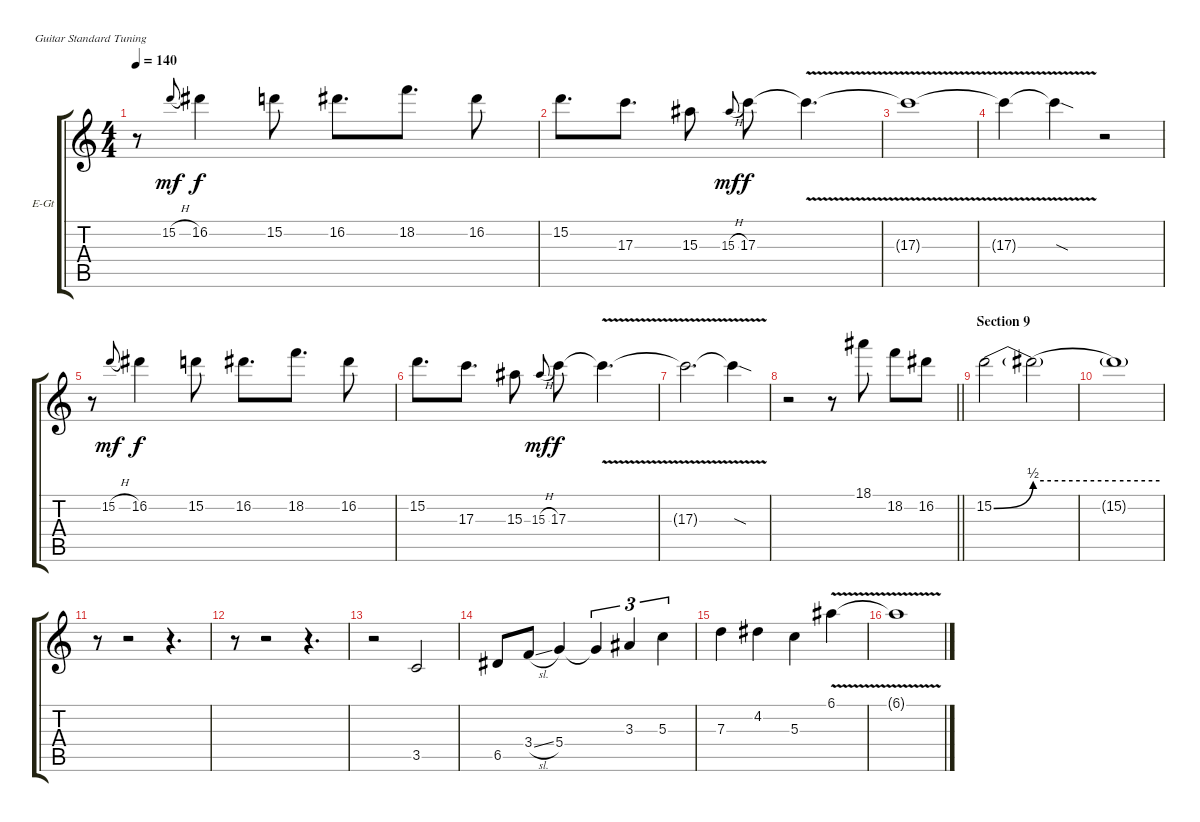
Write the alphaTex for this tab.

\bracketExtendMode groupsimilarinstruments
\firstSystemTrackNameOrientation horizontal
\otherSystemsTrackNameOrientation horizontal
\track ("Lead" "E-Gt") {instrument overdrivenguitar}
\staff {score tabs}
\tuning (E4 B3 G3 D3 A2 E2)
\ts (4 4)
\tempo 140
\clef g2
\ks c
r.8{dy f} 15.2{h}.8{gr onbeat dy mf} 16.2.4{dy f} 15.2.8 16.2.8{d} 18.2.8{d} 16.2.8 |
15.2.8{d} 17.3.8{d} 15.3.8 15.3{h}.8{gr onbeat dy mf} 17.3.8{dy f} 17.3{v t}.4{d} |
17.3{v t}.1 |
17.3{v t}.4 17.3{v sod t}.4 r.2 |
r.8 15.2{h}.8{gr onbeat dy mf} 16.2.4{dy f} 15.2.8 16.2.8{d} 18.2.8{d} 16.2.8 |
15.2.8{d} 17.3.8{d} 15.3.8 15.3{h}.8{gr onbeat dy mf} 17.3.8{dy f} 17.3{v t}.4{d} |
17.3{v t}.2{d} 17.3{v sod t}.4 |
\barLineRight lightlight
r.2 r.8 18.1.8 18.2.8 16.2.8 |
\section ("" "Section 9")
15.2{be (bend 0 0 60 2)}.2 15.2{be (hold 0 2 60 2) t}.2 |
15.2{be (hold 0 2 60 2) t}.1 |
r.8 r.2 r.4{d} |
r.8 r.2 r.4{d} |
r.2 3.5.2 |
6.5.8 3.4{sl}.8 5.4.4 5.4{t}.4{tu (3 2)} 3.3.4{tu (3 2)} 5.3.4{tu (3 2)} |
7.3.4 4.2.4 5.3.4 6.1{v}.4 |
6.1{v t}.1
